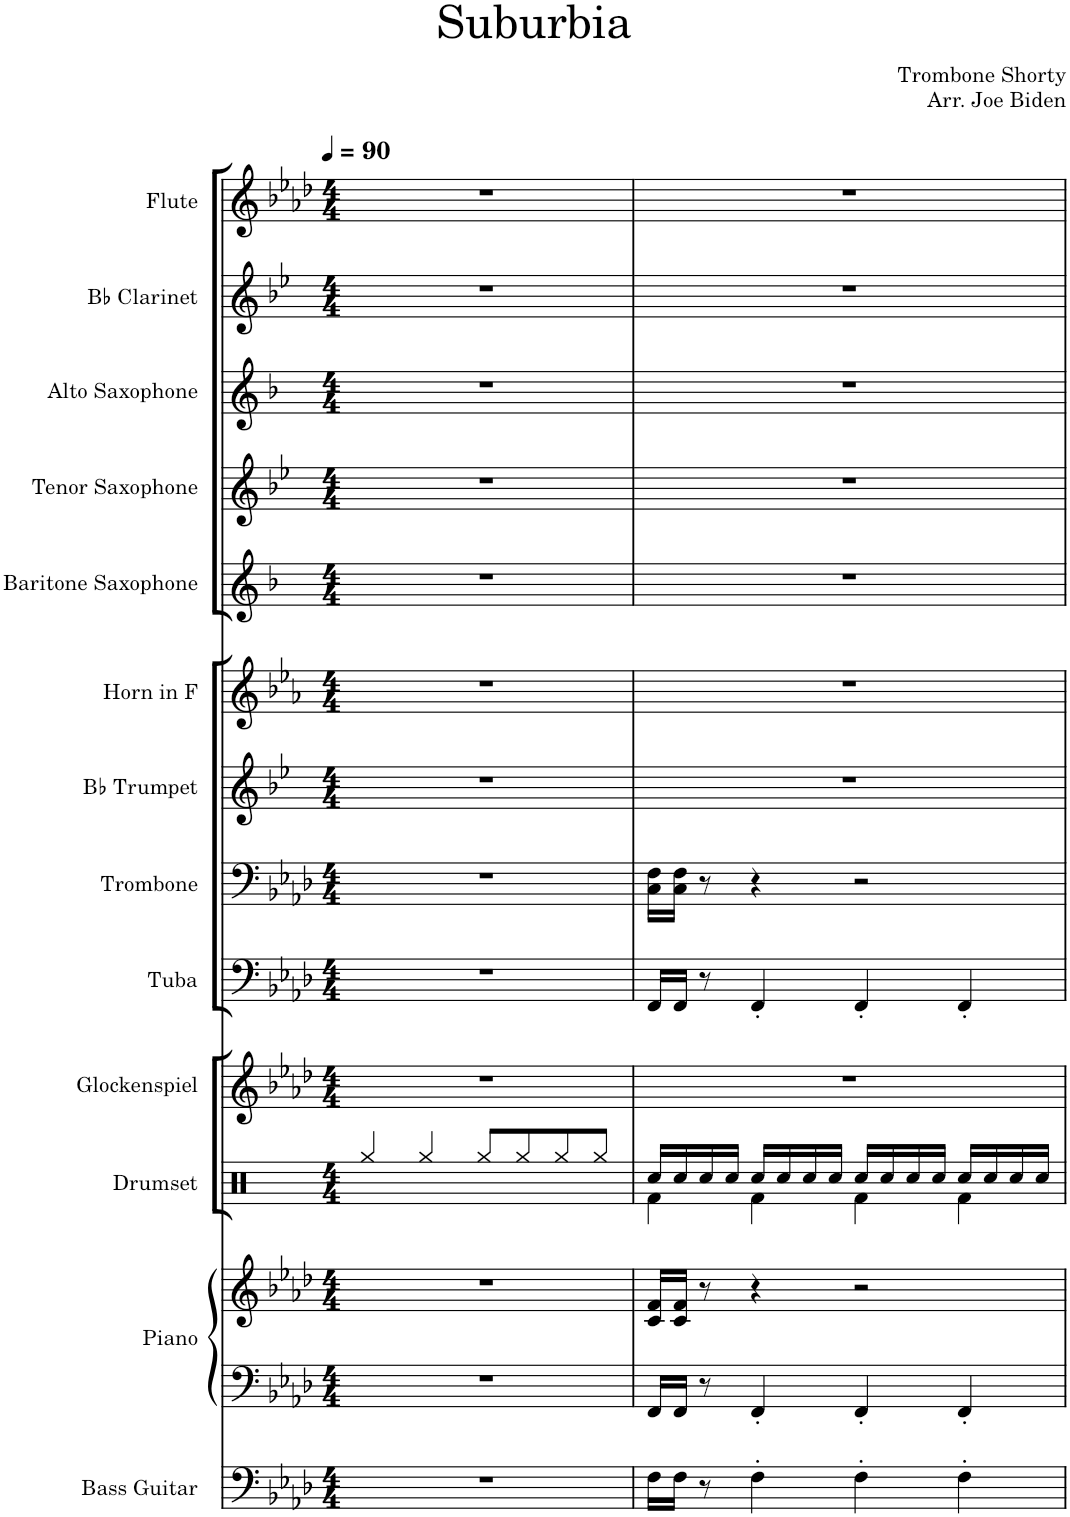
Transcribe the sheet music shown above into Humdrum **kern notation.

**kern	**kern	**kern	**kern	**kern	**kern	**kern	**kern	**kern	**kern	**kern	**kern	**kern	**kern
*part13	*part12	*part12	*part11	*part10	*part9	*part8	*part7	*part6	*part5	*part4	*part3	*part2	*part1
*staff14	*staff13	*staff12	*staff11	*staff10	*staff9	*staff8	*staff7	*staff6	*staff5	*staff4	*staff3	*staff2	*staff1
*I"Bass Guitar	*I"Piano	*	*I"Drumset	*I"Glockenspiel	*I"Tuba	*I"Trombone	*I"Bb Trumpet	*I"Horn in F	*I"Baritone Saxophone	*I"Tenor Saxophone	*I"Alto Saxophone	*I"Bb Clarinet	*I"Flute
*I'B. Guit.	*I'Pno.	*	*I'D. Set	*I'Glock.	*I'Tba.	*I'Tbn.	*I'Bb Tpt.	*	*I'Bar. Sax.	*I'T. Sax.	*I'A. Sax.	*I'Bb Cl.	*I'Fl.
*clefF4	*clefF4	*clefG2	*clefX	*clefG2	*clefF4	*clefF4	*clefG2	*clefG2	*clefG2	*clefG2	*clefG2	*clefG2	*clefG2
*Trd7c12	*	*	*	*Trd-14c-24	*	*	*Trd1c2	*Trd4c7	*Trd12c21	*Trd8c14	*Trd5c9	*Trd1c2	*
*k[b-e-a-d-]	*k[b-e-a-d-]	*k[b-e-a-d-]	*k[]	*k[b-e-a-d-]	*k[b-e-a-d-]	*k[b-e-a-d-]	*k[b-e-]	*k[b-e-a-]	*k[b-]	*k[b-e-]	*k[b-]	*k[b-e-]	*k[b-e-a-d-]
*M4/4	*M4/4	*M4/4	*M4/4	*M4/4	*M4/4	*M4/4	*M4/4	*M4/4	*M4/4	*M4/4	*M4/4	*M4/4	*M4/4
*MM90	*MM90	*MM90	*MM90	*MM90	*MM90	*MM90	*MM90	*MM90	*MM90	*MM90	*MM90	*MM90	*MM90
=1	=1	=1	=1	=1	=1	=1	=1	=1	=1	=1	=1	=1	=1
1r	1r	1r	4Rgg/	1r	1r	1r	1r	1r	1r	1r	1r	1r	1r
.	.	.	4Rgg/	.	.	.	.	.	.	.	.	.	.
.	.	.	8Rgg/L	.	.	.	.	.	.	.	.	.	.
.	.	.	8Rgg/	.	.	.	.	.	.	.	.	.	.
.	.	.	8Rgg/	.	.	.	.	.	.	.	.	.	.
.	.	.	8Rgg/J	.	.	.	.	.	.	.	.	.	.
=2	=2	=2	=2	=2	=2	=2	=2	=2	=2	=2	=2	=2	=2
*	*	*	*^	*	*	*	*	*	*	*	*	*	*
16F\LL	16FF/LL	16c/ 16f/LL	16Rcc/LL	4Rf\	1r	16FF/LL	16C\ 16F\LL	1r	1r	1r	1r	1r	1r	1r
16F\JJ	16FF/JJ	16c/ 16f/JJ	16Rcc/	.	.	16FF/JJ	16C\ 16F\JJ	.	.	.	.	.	.	.
8r	8r	8r	16Rcc/	.	.	8r	8r	.	.	.	.	.	.	.
.	.	.	16Rcc/JJ	.	.	.	.	.	.	.	.	.	.	.
4F'\	4FF'/	4r	16Rcc/LL	4Rf\	.	4FF'/	4r	.	.	.	.	.	.	.
.	.	.	16Rcc/	.	.	.	.	.	.	.	.	.	.	.
.	.	.	16Rcc/	.	.	.	.	.	.	.	.	.	.	.
.	.	.	16Rcc/JJ	.	.	.	.	.	.	.	.	.	.	.
4F'\	4FF'/	2r	16Rcc/LL	4Rf\	.	4FF'/	2r	.	.	.	.	.	.	.
.	.	.	16Rcc/	.	.	.	.	.	.	.	.	.	.	.
.	.	.	16Rcc/	.	.	.	.	.	.	.	.	.	.	.
.	.	.	16Rcc/JJ	.	.	.	.	.	.	.	.	.	.	.
4F'\	4FF'/	.	16Rcc/LL	4Rf\	.	4FF'/	.	.	.	.	.	.	.	.
.	.	.	16Rcc/	.	.	.	.	.	.	.	.	.	.	.
.	.	.	16Rcc/	.	.	.	.	.	.	.	.	.	.	.
.	.	.	16Rcc/JJ	.	.	.	.	.	.	.	.	.	.	.
*	*	*	*v	*v	*	*	*	*	*	*	*	*	*	*
=	=	=	=	=	=	=	=	=	=	=	=	=	=
*-	*-	*-	*-	*-	*-	*-	*-	*-	*-	*-	*-	*-	*-
